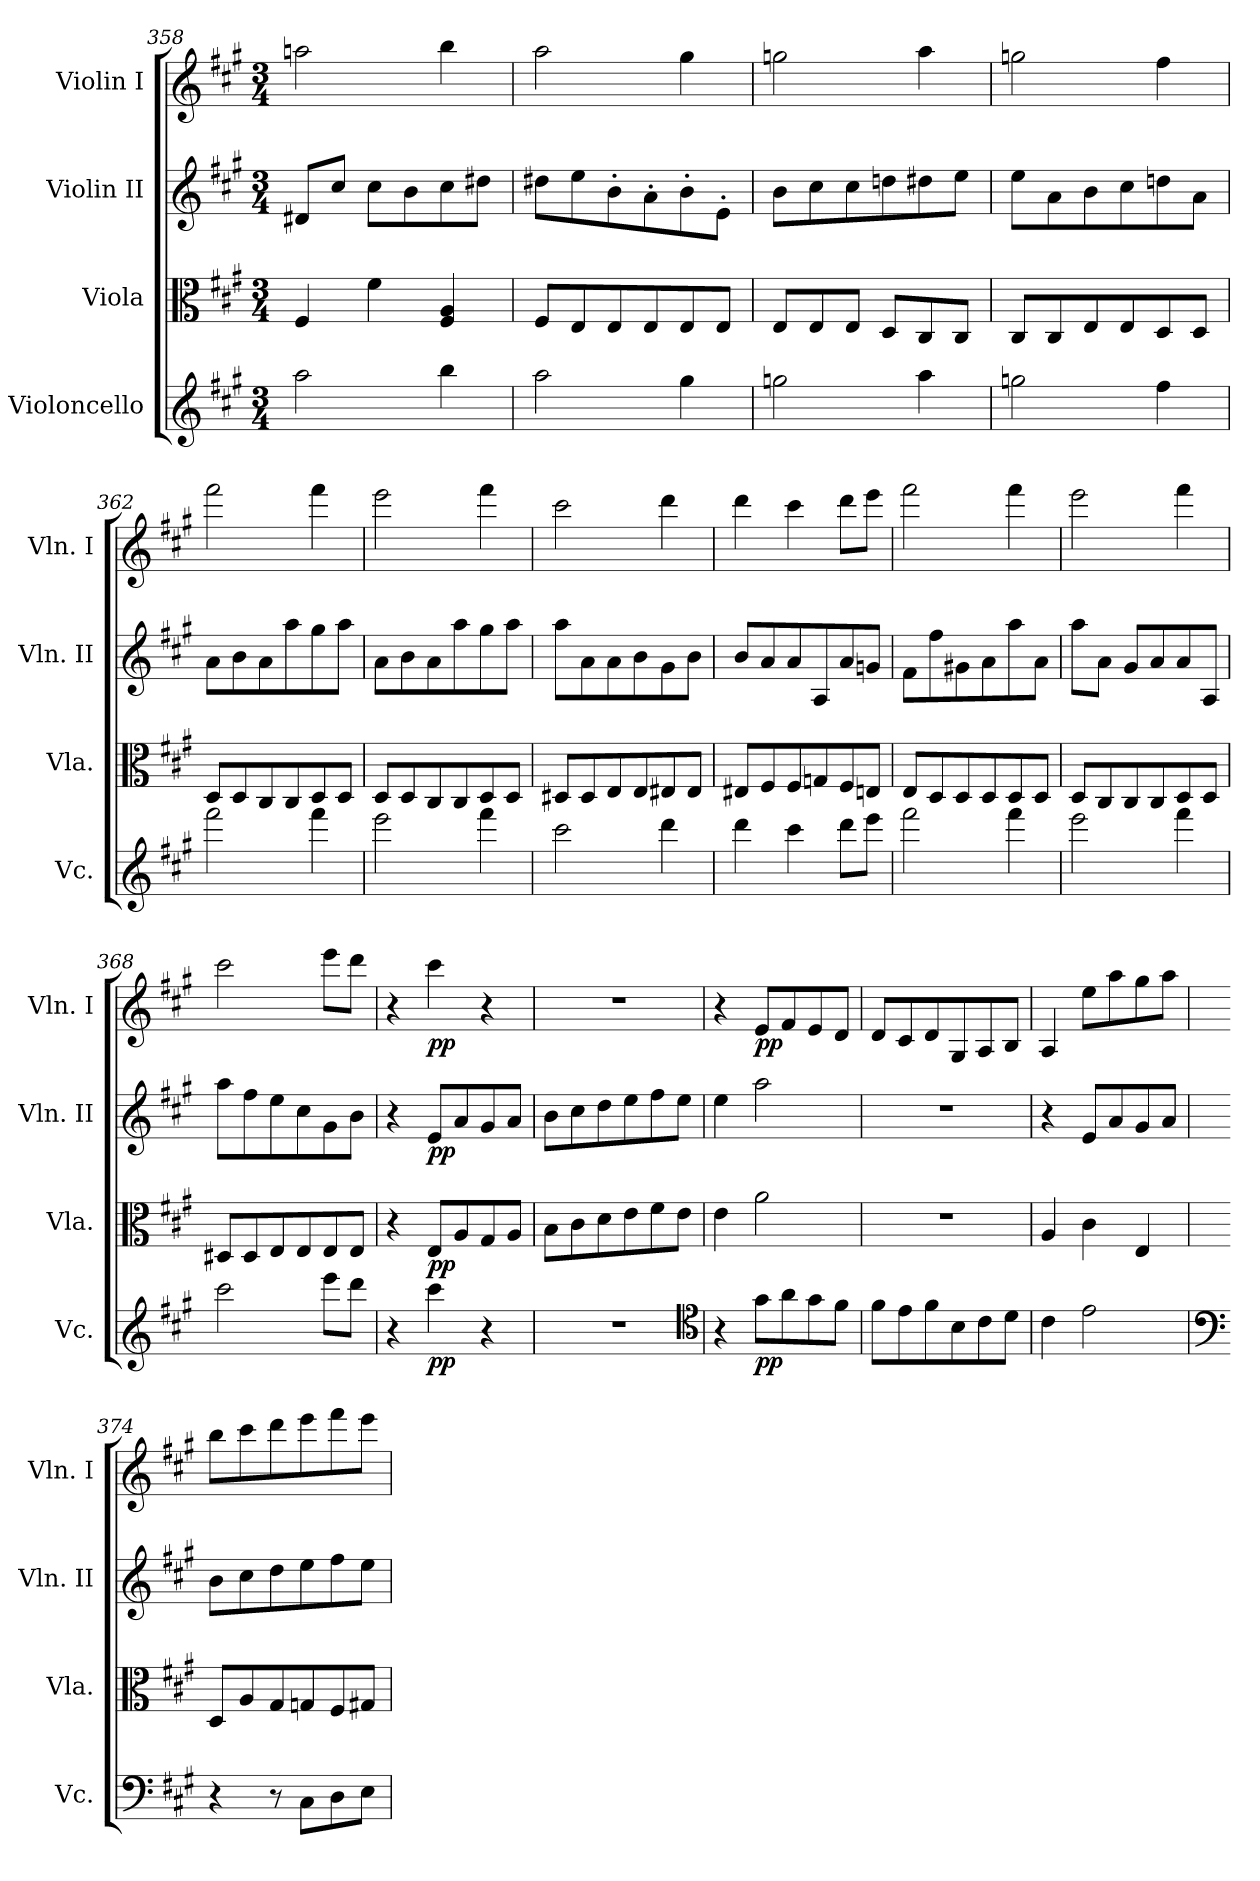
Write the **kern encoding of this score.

**kern	**dynam	**kern	**dynam	**kern	**dynam	**kern	**dynam
*part4	*part4	*part3	*part3	*part2	*part2	*part1	*part1
*staff4	*staff4	*staff3	*staff3	*staff2	*staff2	*staff1	*staff1
*I"Violoncello	*	*I"Viola	*	*I"Violin II	*	*I"Violin I	*
*I'Vc.	*	*I'Vla.	*	*I'Vln. II	*	*I'Vln. I	*
*clefG2	*	*clefC3	*	*clefG2	*	*clefG2	*
*k[f#c#g#]	*	*k[f#c#g#]	*	*k[f#c#g#]	*	*k[f#c#g#]	*
*M3/4	*	*M3/4	*	*M3/4	*	*M3/4	*
=358	=358	=358	=358	=358	=358	=358	=358
2aa\	.	4F#/	.	8d#X/L	.	2aan\	.
.	.	.	.	8cc#/J	.	.	.
.	.	4f#\	.	8cc#\L	.	.	.
.	.	.	.	8b\	.	.	.
4bb\	.	4F#/ 4A/	.	8cc#\	.	4bb\	.
.	.	.	.	8dd#X\J	.	.	.
=359	=359	=359	=359	=359	=359	=359	=359
2aa\	.	8F#/L	.	8dd#X\L	.	2aa\	.
.	.	8E/	.	8ee\	.	.	.
.	.	8E/	.	8b'\	.	.	.
.	.	8E/	.	8a'\	.	.	.
4gg#\	.	8E/	.	8b'\	.	4gg#\	.
.	.	8E/J	.	8e'\J	.	.	.
=360	=360	=360	=360	=360	=360	=360	=360
2ggn\	.	8E/L	.	8b\L	.	2ggn\	.
.	.	8E/	.	8cc#\	.	.	.
.	.	8E/J	.	8cc#\	.	.	.
.	.	8D/L	.	8ddn\	.	.	.
4aa\	.	8C#/	.	8dd#X\	.	4aa\	.
.	.	8C#/J	.	8ee\J	.	.	.
=361	=361	=361	=361	=361	=361	=361	=361
2ggn\	.	8C#/L	.	8ee\L	.	2ggn\	.
.	.	8C#/	.	8a\	.	.	.
.	.	8E/	.	8b\	.	.	.
.	.	8E/	.	8cc#\	.	.	.
4ff#\	.	8D/	.	8ddn\	.	4ff#\	.
.	.	8D/J	.	8a\J	.	.	.
=362	=362	=362	=362	=362	=362	=362	=362
2fff#\	.	8D/L	.	8a\L	.	2fff#\	.
.	.	8D/	.	8b\	.	.	.
.	.	8C#/	.	8a\	.	.	.
.	.	8C#/	.	8aa\	.	.	.
4fff#\	.	8D/	.	8gg#\	.	4fff#\	.
.	.	8D/J	.	8aa\J	.	.	.
=363	=363	=363	=363	=363	=363	=363	=363
2eee\	.	8D/L	.	8a\L	.	2eee\	.
.	.	8D/	.	8b\	.	.	.
.	.	8C#/	.	8a\	.	.	.
.	.	8C#/	.	8aa\	.	.	.
4fff#\	.	8D/	.	8gg#\	.	4fff#\	.
.	.	8D/J	.	8aa\J	.	.	.
=364	=364	=364	=364	=364	=364	=364	=364
2ccc#\	.	8D#X/L	.	8aa\L	.	2ccc#\	.
.	.	8D#/	.	8a\	.	.	.
.	.	8E/	.	8a\	.	.	.
.	.	8E/	.	8b\	.	.	.
4ddd\	.	8E#X/	.	8g#\	.	4ddd\	.
.	.	8E#/J	.	8b\J	.	.	.
=365	=365	=365	=365	=365	=365	=365	=365
4ddd\	.	8E#X/L	.	8b/L	.	4ddd\	.
.	.	8F#/	.	8a/	.	.	.
4ccc#\	.	8F#/	.	8a/	.	4ccc#\	.
.	.	8Gn/	.	8A/	.	.	.
8ddd\L	.	8F#/	.	8a/	.	8ddd\L	.
8eee\J	.	8En/J	.	8gn/J	.	8eee\J	.
=366	=366	=366	=366	=366	=366	=366	=366
2fff#\	.	8E/L	.	8f#\L	.	2fff#\	.
.	.	8D/	.	8ff#\	.	.	.
.	.	8D/	.	8g#X\	.	.	.
.	.	8D/	.	8a\	.	.	.
4fff#\	.	8D/	.	8aa\	.	4fff#\	.
.	.	8D/J	.	8a\J	.	.	.
=367	=367	=367	=367	=367	=367	=367	=367
2eee\	.	8D/L	.	8aa\L	.	2eee\	.
.	.	8C#/	.	8a\J	.	.	.
.	.	8C#/	.	8g#/L	.	.	.
.	.	8C#/	.	8a/	.	.	.
4fff#\	.	8D/	.	8a/	.	4fff#\	.
.	.	8D/J	.	8A/J	.	.	.
=368	=368	=368	=368	=368	=368	=368	=368
2ccc#\	.	8D#X/L	.	8aa\L	.	2ccc#\	.
.	.	8D#/	.	8ff#\	.	.	.
.	.	8E/	.	8ee\	.	.	.
.	.	8E/	.	8cc#\	.	.	.
8eee\L	.	8E/	.	8g#\	.	8eee\L	.
8ddd\J	.	8E/J	.	8b\J	.	8ddd\J	.
=369	=369	=369	=369	=369	=369	=369	=369
4r	.	4r	.	4r	.	4r	.
!	!LO:DY:b	!	!LO:DY:b	!	!LO:DY:b	!	!LO:DY:b
4ccc#\	pp	8E/L	pp	8e/L	pp	4ccc#\	pp
.	.	8A/	.	8a/	.	.	.
4r	.	8G#/	.	8g#/	.	4r	.
.	.	8A/J	.	8a/J	.	.	.
=370	=370	=370	=370	=370	=370	=370	=370
2.r	.	8B\L	.	8b\L	.	2.r	.
.	.	8c#\	.	8cc#\	.	.	.
.	.	8d\	.	8dd\	.	.	.
.	.	8e\	.	8ee\	.	.	.
.	.	8f#\	.	8ff#\	.	.	.
*clefC4	*	*	*	*	*	*	*
.	.	8e\J	.	8ee\J	.	.	.
=371	=371	=371	=371	=371	=371	=371	=371
4r	.	4e\	.	4ee\	.	4r	.
!	!LO:DY:b	!	!	!	!	!	!LO:DY:b
8g#\L	pp	2a\	.	2aa\	.	8e/L	pp
8a\	.	.	.	.	.	8f#/	.
8g#\	.	.	.	.	.	8e/	.
8f#\J	.	.	.	.	.	8d/J	.
=372	=372	=372	=372	=372	=372	=372	=372
8f#\L	.	2.r	.	2.r	.	8d/L	.
8e\	.	.	.	.	.	8c#/	.
8f#\	.	.	.	.	.	8d/	.
8B\	.	.	.	.	.	8G#/	.
8c#\	.	.	.	.	.	8A/	.
8d\J	.	.	.	.	.	8B/J	.
=373	=373	=373	=373	=373	=373	=373	=373
4c#\	.	4A/	.	4r	.	4A/	.
2e\	.	4c#\	.	8e/L	.	8ee\L	.
.	.	.	.	8a/	.	8aa\	.
.	.	4E/	.	8g#/	.	8gg#\	.
.	.	.	.	8a/J	.	8aa\J	.
=374	=374	=374	=374	=374	=374	=374	=374
*clefF4	*	*	*	*	*	*	*
4r	.	8D/L	.	8b\L	.	8bb\L	.
.	.	8A/	.	8cc#\	.	8ccc#\	.
8r	.	8G#/	.	8dd\	.	8ddd\	.
8C#\L	.	8Gn/	.	8ee\	.	8eee\	.
8D\	.	8F#/	.	8ff#\	.	8fff#\	.
8E\J	.	8G#X/J	.	8ee\J	.	8eee\J	.
=	=	=	=	=	=	=	=
*-	*-	*-	*-	*-	*-	*-	*-
